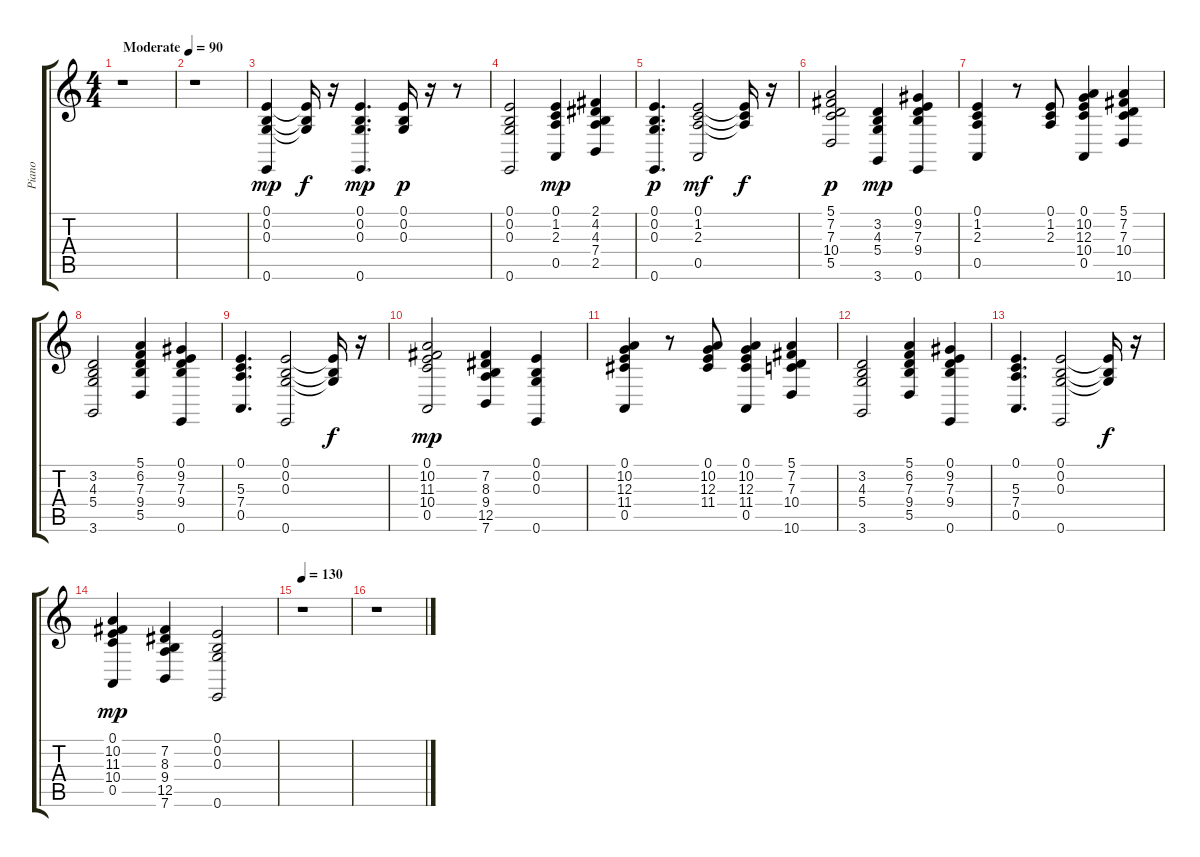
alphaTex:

\track ("Piano  " "Piano  ") {instrument electricpiano2}
\staff {score tabs}
\tuning (E4 B3 G3 D3 A2 E2) {hide}
\ts (4 4)
\tempo (90 "Moderate")
\clef g2
\ks c
r.1{dy mp instrument electricpiano2} |
r.1 |
(0.1 0.2 0.3 0.6).4 (0.1{t} 0.2{t} 0.3{t}).16{dy f} r.16 (0.1 0.2 0.3 0.6).4{d dy mp} (0.1 0.2 0.3).16{dy p} r.16 r.8 |
(0.1 0.2 0.3 0.6).2 (0.1 1.2 2.3 0.5).4{dy mp} (2.1 4.2 4.3 7.4 2.5).4 |
(0.1 0.2 0.3 0.6).4{d dy p} (0.1 1.2 2.3 0.5).2{dy mf} (0.1{t} 1.2{t} 2.3{t}).16{dy f} r.16 |
(5.1 7.2 7.3 10.4 5.5).2{dy p} (3.2 4.3 5.4 3.6).4{dy mp} (0.1 9.2 7.3 9.4 0.6).4 |
(0.1 1.2 2.3 0.5).4 r.8 (0.1 1.2 2.3).8 (0.1 10.2 12.3 10.4 0.5).4 (5.1 7.2 7.3 10.4 10.6).4 |
(3.2 4.3 5.4 3.6).2 (5.1 6.2 7.3 9.4 5.5).4 (0.1 9.2 7.3 9.4 0.6).4 |
(0.1 5.3 7.4 0.5).4{d} (0.1 0.2 0.3 0.6).2 (0.1{t} 0.2{t} 0.3{t}).16{dy f} r.16 |
(0.1 10.2 11.3 10.4 0.5).2{dy mp} (7.2 8.3 9.4 12.5 7.6).4 (0.1 0.2 0.3 0.6).4 |
(0.1 10.2 12.3 11.4 0.5).4 r.8 (0.1 10.2 12.3 11.4).8 (0.1 10.2 12.3 11.4 0.5).4 (5.1 7.2 7.3 10.4 10.6).4 |
(3.2 4.3 5.4 3.6).2 (5.1 6.2 7.3 9.4 5.5).4 (0.1 9.2 7.3 9.4 0.6).4 |
(0.1 5.3 7.4 0.5).4{d} (0.1 0.2 0.3 0.6).2 (0.1{t} 0.2{t} 0.3{t}).16{dy f} r.16 |
(0.1 10.2 11.3 10.4 0.5).4{dy mp} (7.2 8.3 9.4 12.5 7.6).4 (0.1 0.2 0.3 0.6).2 |
\tempo 130
r.1 |
r.1
